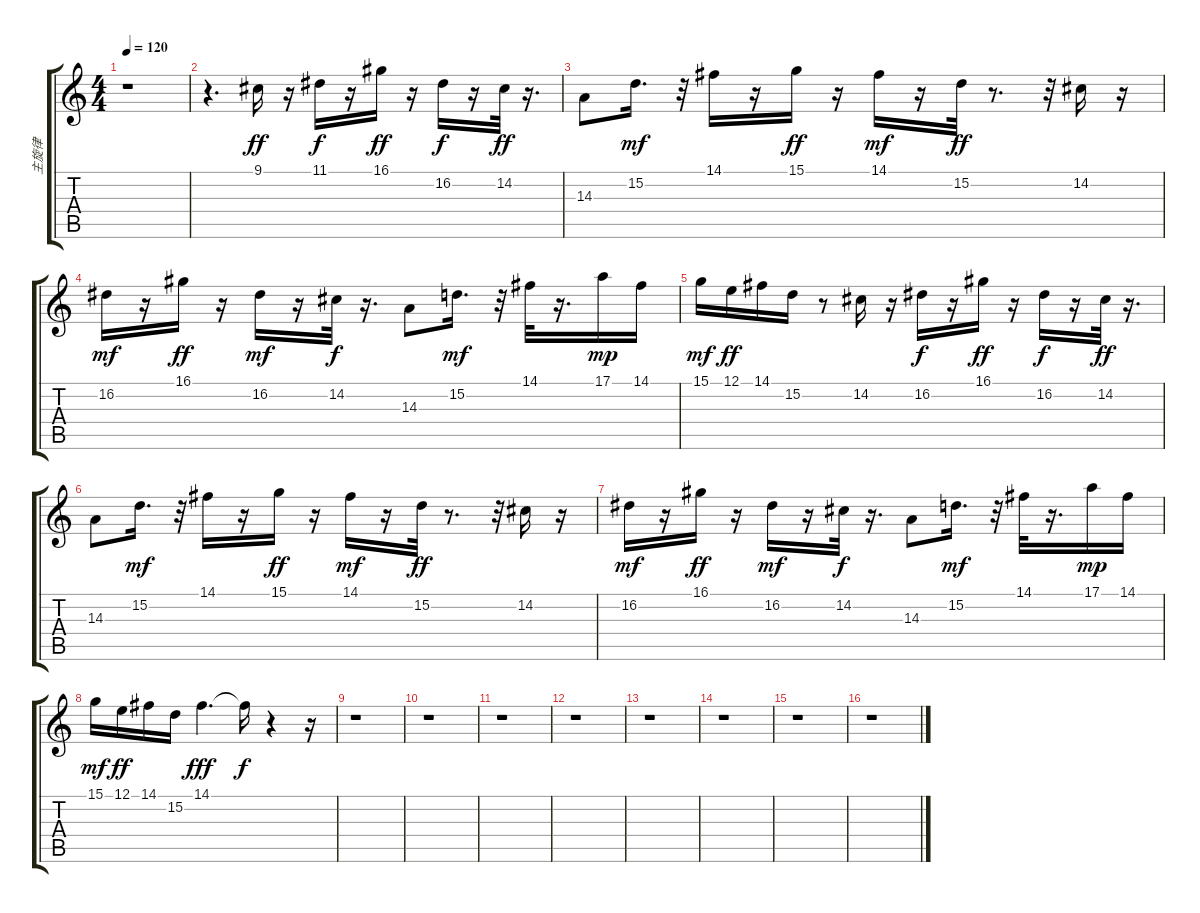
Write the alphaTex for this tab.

\track ("主旋律" "主旋律") {instrument dulcimer}
\staff {score tabs}
\tuning (E4 B3 G3 D3 A2 E2) {hide}
\ts (4 4)
\tempo 120
\clef g2
\ks c
r.1{dy ff} |
r.4{d} 9.1.16 r.16 11.1.16{dy f} r.16 16.1.16{dy ff} r.16 16.2.16{dy f} r.16 14.2.32{dy ff} r.16{d} |
14.3.8 15.2.16{d dy mf} r.32 14.1.16 r.16 15.1.16{dy ff} r.16 14.1.16{dy mf} r.16 15.2.32{dy ff} r.8{d} r.32 14.2.16 r.16 |
16.2.16{dy mf} r.16 16.1.16{dy ff} r.16 16.2.16{dy mf} r.16 14.2.32{dy f} r.16{d} 14.3.8 15.2.16{d dy mf} r.32 14.1.32 r.16{d} 17.1.16{dy mp} 14.1.16 |
15.1.16{dy mf} 12.1.16{dy ff} 14.1.16 15.2.16 r.8 14.2.16 r.16 16.2.16{dy f} r.16 16.1.16{dy ff} r.16 16.2.16{dy f} r.16 14.2.32{dy ff} r.16{d} |
14.3.8 15.2.16{d dy mf} r.32 14.1.16 r.16 15.1.16{dy ff} r.16 14.1.16{dy mf} r.16 15.2.32{dy ff} r.8{d} r.32 14.2.16 r.16 |
16.2.16{dy mf} r.16 16.1.16{dy ff} r.16 16.2.16{dy mf} r.16 14.2.32{dy f} r.16{d} 14.3.8 15.2.16{d dy mf} r.32 14.1.32 r.16{d} 17.1.16{dy mp} 14.1.16 |
15.1.16{dy mf} 12.1.16{dy ff} 14.1.16 15.2.16 14.1.4{d dy fff} 14.1{t}.16{dy f} r.4 r.16 |
r.1 |
r.1 |
r.1 |
r.1 |
r.1 |
r.1 |
r.1 |
r.1
